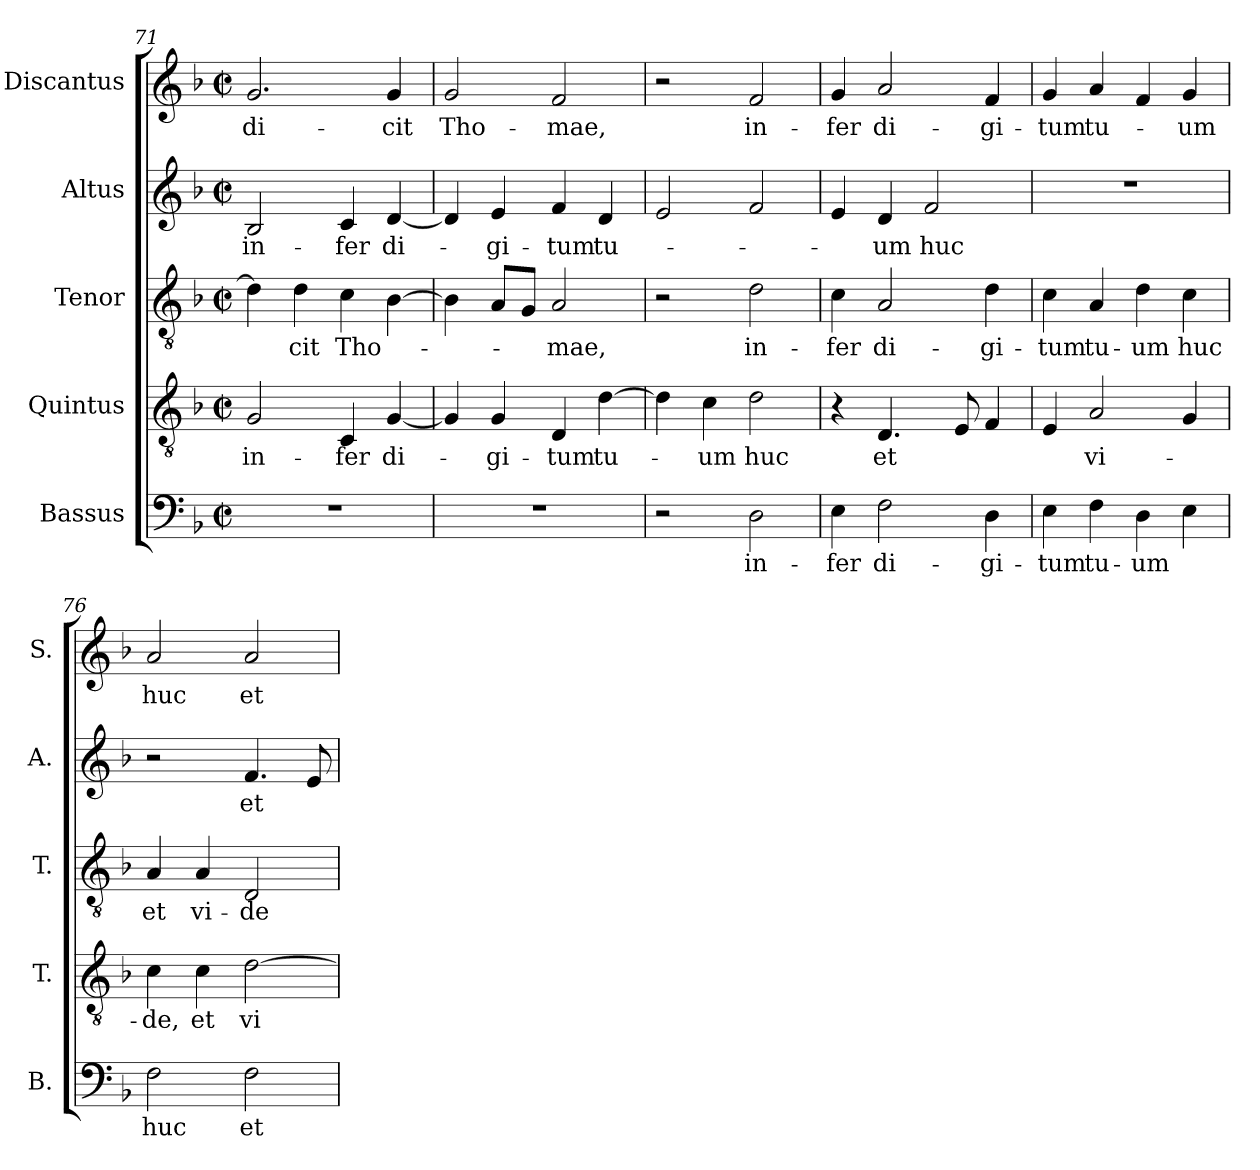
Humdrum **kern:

**kern	**text	**kern	**text	**kern	**text	**kern	**text	**kern	**text
*part5	*part5	*part4	*part4	*part3	*part3	*part2	*part2	*part1	*part1
*staff5	*staff5	*staff4	*staff4	*staff3	*staff3	*staff2	*staff2	*staff1	*staff1
*I"Bassus	*	*I"Quintus	*	*I"Tenor	*	*I"Altus	*	*I"Discantus	*
*I'B.	*	*I'T.	*	*I'T.	*	*I'A.	*	*I'S.	*
*clefF4	*	*clefGv2	*	*clefGv2	*	*clefG2	*	*clefG2	*
*	*	*ITrd7c12	*	*ITrd7c12	*	*	*	*	*
*k[b-]	*	*k[b-]	*	*k[b-]	*	*k[b-]	*	*k[b-]	*
*F:	*	*F:	*	*F:	*	*F:	*	*F:	*
*M2/2	*	*M2/2	*	*M2/2	*	*M2/2	*	*M2/2	*
*met(c|)	*	*met(c|)	*	*met(c|)	*	*met(c|)	*	*met(c|)	*
=71	=71	=71	=71	=71	=71	=71	=71	=71	=71
!	!	!	!LO:LY:b:color=#000000	!	!	!	!	!	!
!	!	!	!	!	!	!	!LO:LY:b:color=#000000	!	!
!	!	!	!	!	!	!	!	!	!LO:LY:b:color=#000000
1r	.	2GGi/	in-	4Di\]	.	2B-i/	in-	2.gi/	di-
!	!	!	!	!	!LO:LY:b:color=#000000	!	!	!	!
.	.	.	.	4Di\	-cit	.	.	.	.
!	!	!	!LO:LY:b:color=#000000	!	!	!	!	!	!
!	!	!	!	!	!LO:LY:b:color=#000000	!	!	!	!
!	!	!	!	!	!	!	!LO:LY:b:color=#000000	!	!
.	.	4CCi/	-fer	4Ci\	Tho-	4ci/	-fer	.	.
!	!	!	!LO:LY:b:color=#000000	!	!	!	!	!	!
!	!	!	!	!	!	!	!LO:LY:b:color=#000000	!	!
!	!	!	!	!	!	!	!	!	!LO:LY:b:color=#000000
.	.	[<4GGi/	di-	[>4BB-i\	.	[<4di/	di-	4gi/	-cit
!!LO:PB:g=z
=72	=72	=72	=72	=72	=72	=72	=72	=72	=72
!	!	!	!	!	!	!	!	!	!LO:LY:b:color=#000000
1r	.	4GGi/]	.	4BB-i\]	.	4di/]	.	2gi/	Tho-
!	!	!	!LO:LY:b:color=#000000	!	!	!	!	!	!
!	!	!	!	!	!	!	!LO:LY:b:color=#000000	!	!
.	.	4GGi/	-gi-	8AAi/L	.	4ei/	-gi-	.	.
.	.	.	.	8GGi/J	.	.	.	.	.
!	!	!	!LO:LY:b:color=#000000	!	!	!	!	!	!
!	!	!	!	!	!LO:LY:b:color=#000000	!	!	!	!
!	!	!	!	!	!	!	!LO:LY:b:color=#000000	!	!
!	!	!	!	!	!	!	!	!	!LO:LY:b:color=#000000
.	.	4DDi/	-tum	2AAi/	-mae,	4fi/	-tum	2fi/	-mae,
!	!	!	!LO:LY:b:color=#000000	!	!	!	!	!	!
!	!	!	!	!	!	!	!LO:LY:b:color=#000000	!	!
.	.	[>4Di\	tu-	.	.	4di/	tu-	.	.
=73	=73	=73	=73	=73	=73	=73	=73	=73	=73
2r	.	4Di\]	.	2r	.	2ei/	.	2r	.
!	!	!	!LO:LY:b:color=#000000	!	!	!	!	!	!
.	.	4Ci\	-um	.	.	.	.	.	.
!	!LO:LY:b:color=#000000	!	!	!	!	!	!	!	!
!	!	!	!LO:LY:b:color=#000000	!	!	!	!	!	!
!	!	!	!	!	!LO:LY:b:color=#000000	!	!	!	!
!	!	!	!	!	!	!	!	!	!LO:LY:b:color=#000000
2Di\	in-	2Di\	huc	2Di\	in-	2fi/	.	2fi/	in-
=74	=74	=74	=74	=74	=74	=74	=74	=74	=74
!	!LO:LY:b:color=#000000	!	!	!	!	!	!	!	!
!	!	!	!	!	!LO:LY:b:color=#000000	!	!	!	!
!	!	!	!	!	!	!	!	!	!LO:LY:b:color=#000000
4Ei\	-fer	4r	.	4Ci\	-fer	4ei/	.	4gi/	-fer
!	!LO:LY:b:color=#000000	!	!	!	!	!	!	!	!
!	!	!	!LO:LY:b:color=#000000	!	!	!	!	!	!
!	!	!	!	!	!LO:LY:b:color=#000000	!	!	!	!
!	!	!	!	!	!	!	!LO:LY:b:color=#000000	!	!
!	!	!	!	!	!	!	!	!	!LO:LY:b:color=#000000
2Fi\	di-	4.DDi/	et	2AAi/	di-	4di/	-um	2ai/	di-
!	!	!	!	!	!	!	!LO:LY:b:color=#000000	!	!
.	.	.	.	.	.	2fi/	huc	.	.
.	.	8EEi/	.	.	.	.	.	.	.
!	!LO:LY:b:color=#000000	!	!	!	!	!	!	!	!
!	!	!	!	!	!LO:LY:b:color=#000000	!	!	!	!
!	!	!	!	!	!	!	!	!	!LO:LY:b:color=#000000
4Di\	-gi-	4FFi/	.	4Di\	-gi-	.	.	4fi/	-gi-
=75	=75	=75	=75	=75	=75	=75	=75	=75	=75
!	!LO:LY:b:color=#000000	!	!	!	!	!	!	!	!
!	!	!	!	!	!LO:LY:b:color=#000000	!	!	!	!
!	!	!	!	!	!	!	!	!	!LO:LY:b:color=#000000
4Ei\	-tum	4EEi/	.	4Ci\	-tum	1r	.	4gi/	-tum
!	!LO:LY:b:color=#000000	!	!	!	!	!	!	!	!
!	!	!	!LO:LY:b:color=#000000	!	!	!	!	!	!
!	!	!	!	!	!LO:LY:b:color=#000000	!	!	!	!
!	!	!	!	!	!	!	!	!	!LO:LY:b:color=#000000
4Fi\	tu-	2AAi/	vi-	4AAi/	tu-	.	.	4ai/	tu-
!	!LO:LY:b:color=#000000	!	!	!	!	!	!	!	!
!	!	!	!	!	!LO:LY:b:color=#000000	!	!	!	!
4Di\	-um	.	.	4Di\	-um	.	.	4fi/	.
!	!	!	!	!	!LO:LY:b:color=#000000	!	!	!	!
!	!	!	!	!	!	!	!	!	!LO:LY:b:color=#000000
4Ei\	.	4GGi/	.	4Ci\	huc	.	.	4gi/	-um
=76	=76	=76	=76	=76	=76	=76	=76	=76	=76
!	!LO:LY:b:color=#000000	!	!	!	!	!	!	!	!
!	!	!	!LO:LY:b:color=#000000	!	!	!	!	!	!
!	!	!	!	!	!LO:LY:b:color=#000000	!	!	!	!
!	!	!	!	!	!	!	!	!	!LO:LY:b:color=#000000
2Fi\	huc	4Ci\	-de,	4AAi/	et	2r	.	2ai/	huc
!	!	!	!LO:LY:b:color=#000000	!	!	!	!	!	!
!	!	!	!	!	!LO:LY:b:color=#000000	!	!	!	!
.	.	4Ci\	et	4AAi/	vi-	.	.	.	.
!	!LO:LY:b:color=#000000	!	!	!	!	!	!	!	!
!	!	!	!LO:LY:b:color=#000000	!	!	!	!	!	!
!	!	!	!	!	!LO:LY:b:color=#000000	!	!	!	!
!	!	!	!	!	!	!	!LO:LY:b:color=#000000	!	!
!	!	!	!	!	!	!	!	!	!LO:LY:b:color=#000000
2Fi\	et	[>2Di\	vi-	2DDi/	-de	4.fi/	et	2ai/	et
.	.	.	.	.	.	8ei/	.	.	.
=	=	=	=	=	=	=	=	=	=
*-	*-	*-	*-	*-	*-	*-	*-	*-	*-
